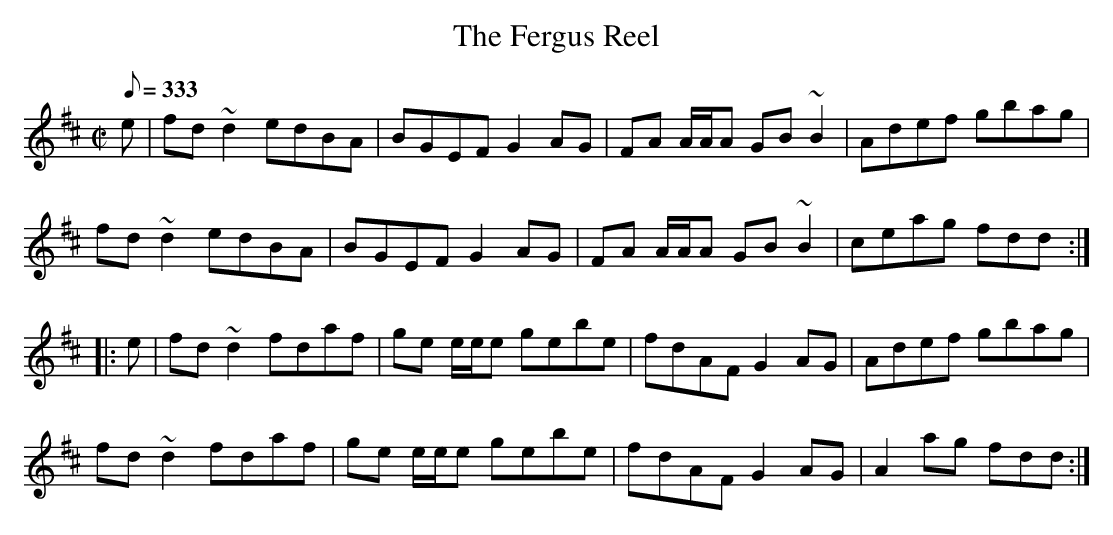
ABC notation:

X:1
T:The Fergus Reel
L:1/8
Q:333
M:C|
K:D
e|fd ~d2 edBA|BGEF G2 AG|FA A/A/A GB ~B2|Adef gbag|
fd ~d2 edBA|BGEF G2 AG|FA A/A/A GB ~B2|ceag fdd:|
|:e|fd ~d2 fdaf|ge e/e/e gebe|fdAF G2 AG|Adef gbag|
fd ~d2 fdaf|ge e/e/e gebe|fdAF G2 AG|A2 ag fdd:|
